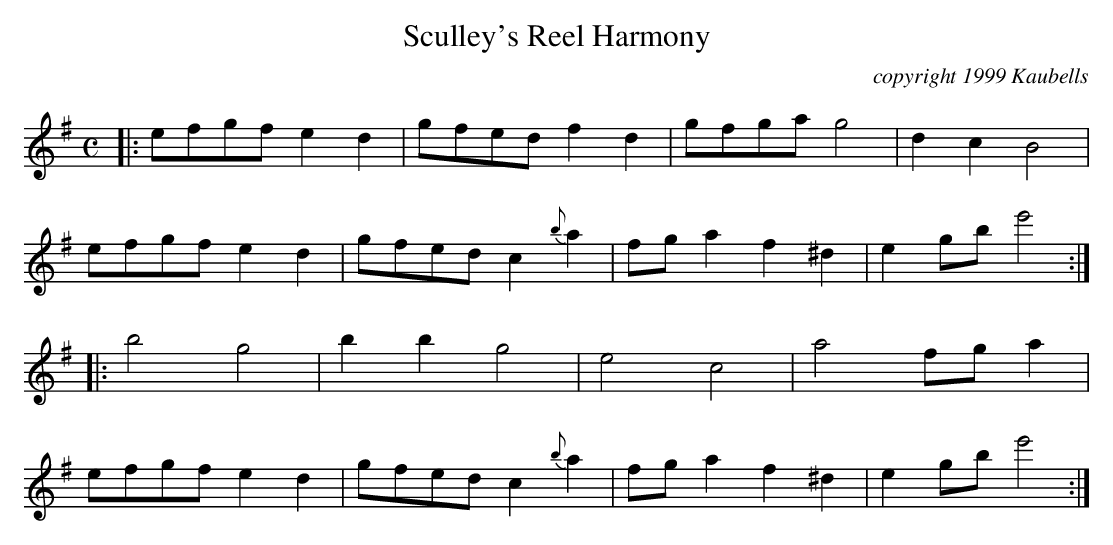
X:1
T:Sculley's Reel Harmony
C:copyright 1999 Kaubells
E:16
M:C
K:Em
|:efgf e2d2|gfed f2d2|gfga g4|d2c2 B4|
efgf e2d2|gfed c2 {b}a2|fga2 f2^d2|e2gb e'4:|
E:24
|:b4 g4|b2b2 g4|e4 c4|a4 fga2|
E:16
efgf e2d2|gfed c2 {b}a2|fga2 f2^d2|e2gb e'4:|
